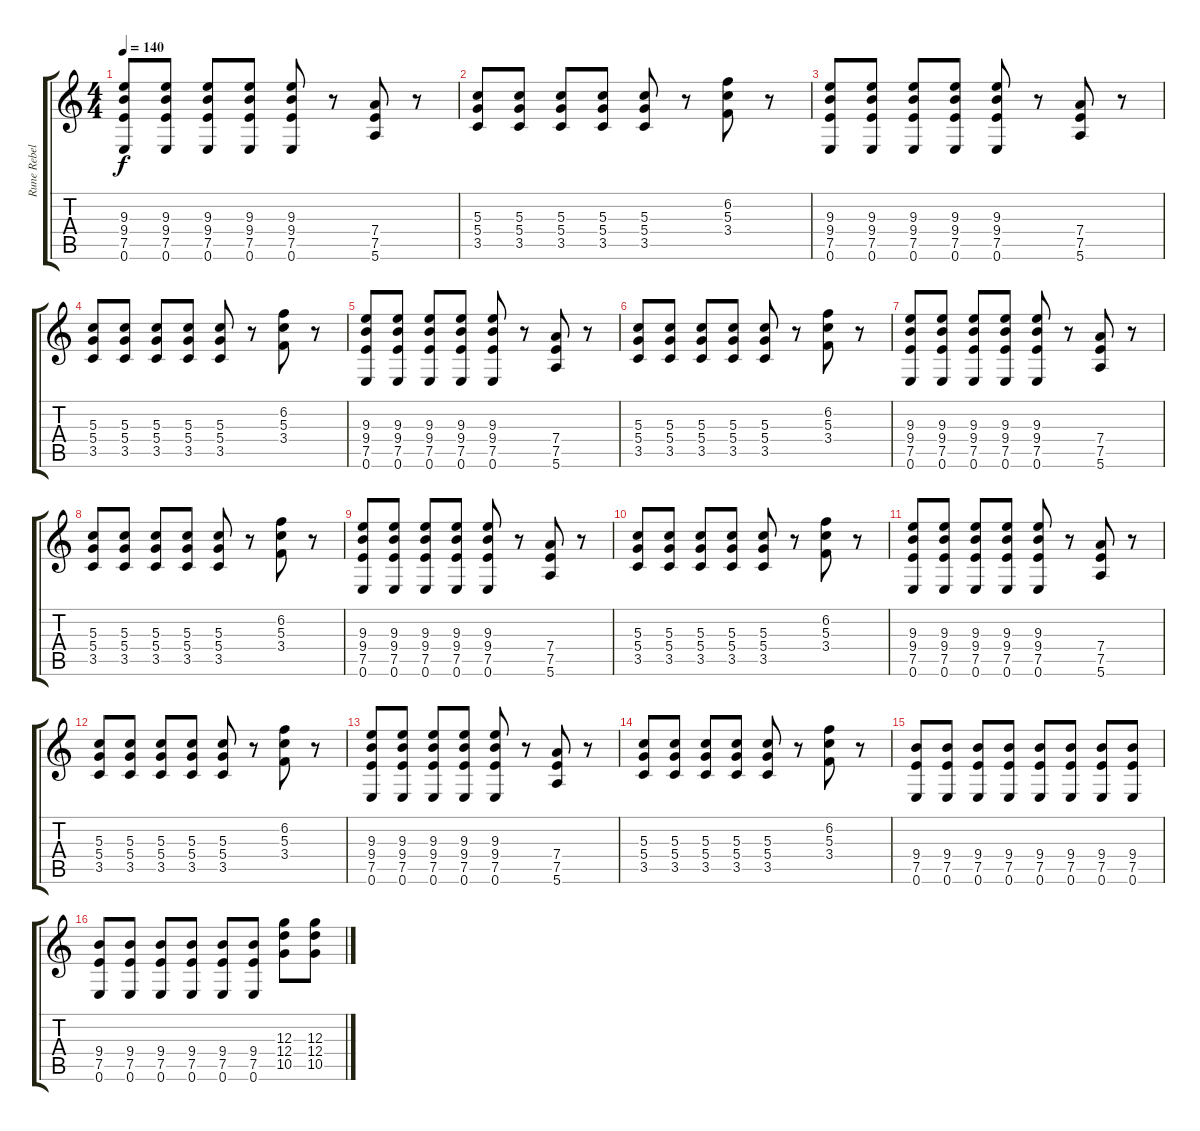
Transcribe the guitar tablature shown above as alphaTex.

\track ("Rune Rebellion" "Rune Rebel") {instrument distortionguitar}
\staff {score tabs}
\tuning (E4 B3 G3 D3 A2 E2) {hide}
\ts (4 4)
\tempo 140
\clef g2
\ks c
(9.3 9.4 7.5 0.6).8{dy f} (9.3 9.4 7.5 0.6).8 (9.3 9.4 7.5 0.6).8 (9.3 9.4 7.5 0.6).8 (9.3 9.4 7.5 0.6).8 r.8 (7.4 7.5 5.6).8 r.8 |
(5.3 5.4 3.5).8 (5.3 5.4 3.5).8 (5.3 5.4 3.5).8 (5.3 5.4 3.5).8 (5.3 5.4 3.5).8 r.8 (6.2 5.3 3.4).8 r.8 |
(9.3 9.4 7.5 0.6).8 (9.3 9.4 7.5 0.6).8 (9.3 9.4 7.5 0.6).8 (9.3 9.4 7.5 0.6).8 (9.3 9.4 7.5 0.6).8 r.8 (7.4 7.5 5.6).8 r.8 |
(5.3 5.4 3.5).8 (5.3 5.4 3.5).8 (5.3 5.4 3.5).8 (5.3 5.4 3.5).8 (5.3 5.4 3.5).8 r.8 (6.2 5.3 3.4).8 r.8 |
(9.3 9.4 7.5 0.6).8 (9.3 9.4 7.5 0.6).8 (9.3 9.4 7.5 0.6).8 (9.3 9.4 7.5 0.6).8 (9.3 9.4 7.5 0.6).8 r.8 (7.4 7.5 5.6).8 r.8 |
(5.3 5.4 3.5).8 (5.3 5.4 3.5).8 (5.3 5.4 3.5).8 (5.3 5.4 3.5).8 (5.3 5.4 3.5).8 r.8 (6.2 5.3 3.4).8 r.8 |
(9.3 9.4 7.5 0.6).8 (9.3 9.4 7.5 0.6).8 (9.3 9.4 7.5 0.6).8 (9.3 9.4 7.5 0.6).8 (9.3 9.4 7.5 0.6).8 r.8 (7.4 7.5 5.6).8 r.8 |
(5.3 5.4 3.5).8 (5.3 5.4 3.5).8 (5.3 5.4 3.5).8 (5.3 5.4 3.5).8 (5.3 5.4 3.5).8 r.8 (6.2 5.3 3.4).8 r.8 |
(9.3 9.4 7.5 0.6).8{volume 15} (9.3 9.4 7.5 0.6).8 (9.3 9.4 7.5 0.6).8 (9.3 9.4 7.5 0.6).8 (9.3 9.4 7.5 0.6).8 r.8 (7.4 7.5 5.6).8 r.8 |
(5.3 5.4 3.5).8 (5.3 5.4 3.5).8 (5.3 5.4 3.5).8 (5.3 5.4 3.5).8 (5.3 5.4 3.5).8 r.8 (6.2 5.3 3.4).8 r.8 |
(9.3 9.4 7.5 0.6).8 (9.3 9.4 7.5 0.6).8 (9.3 9.4 7.5 0.6).8 (9.3 9.4 7.5 0.6).8 (9.3 9.4 7.5 0.6).8 r.8 (7.4 7.5 5.6).8 r.8 |
(5.3 5.4 3.5).8 (5.3 5.4 3.5).8 (5.3 5.4 3.5).8 (5.3 5.4 3.5).8 (5.3 5.4 3.5).8 r.8 (6.2 5.3 3.4).8 r.8 |
(9.3 9.4 7.5 0.6).8 (9.3 9.4 7.5 0.6).8 (9.3 9.4 7.5 0.6).8 (9.3 9.4 7.5 0.6).8 (9.3 9.4 7.5 0.6).8 r.8 (7.4 7.5 5.6).8 r.8 |
(5.3 5.4 3.5).8 (5.3 5.4 3.5).8 (5.3 5.4 3.5).8 (5.3 5.4 3.5).8 (5.3 5.4 3.5).8 r.8 (6.2 5.3 3.4).8 r.8 |
(9.4 7.5 0.6).8{volume 6} (9.4 7.5 0.6).8 (9.4 7.5 0.6).8 (9.4 7.5 0.6).8 (9.4 7.5 0.6).8 (9.4 7.5 0.6).8 (9.4 7.5 0.6).8 (9.4 7.5 0.6).8 |
(9.4 7.5 0.6).8 (9.4 7.5 0.6).8 (9.4 7.5 0.6).8 (9.4 7.5 0.6).8 (9.4 7.5 0.6).8 (9.4 7.5 0.6).8 (12.3 12.4 10.5).8 (12.3 12.4 10.5).8
